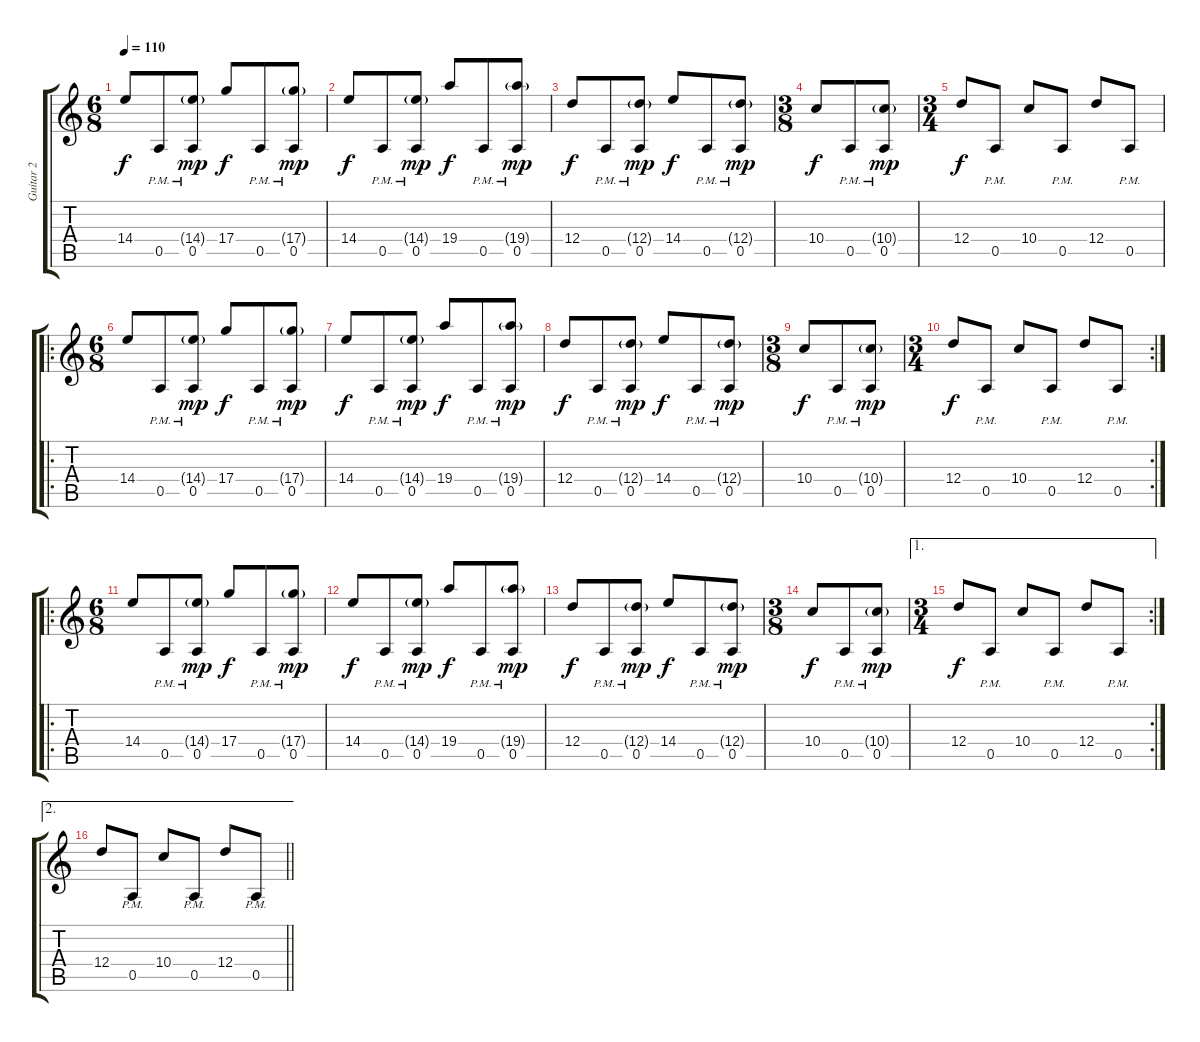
\track ("Guitar 2" "Guitar 2") {instrument distortionguitar}
\staff {score tabs}
\tuning (E4 B3 G3 D3 A2 D2) {hide}
\ts (6 8)
\tempo 110
\clef g2
\ks c
14.4.8{dy f} 0.5{pm}.8 (14.4{g} 0.5{pm}).8{dy mp} 17.4.8{dy f} 0.5{pm}.8 (17.4{g} 0.5{pm}).8{dy mp} |
14.4.8{dy f} 0.5{pm}.8 (14.4{g} 0.5{pm}).8{dy mp} 19.4.8{dy f} 0.5{pm}.8 (19.4{g} 0.5{pm}).8{dy mp} |
12.4.8{dy f} 0.5{pm}.8 (12.4{g} 0.5{pm}).8{dy mp} 14.4.8{dy f} 0.5{pm}.8 (12.4{g} 0.5{pm}).8{dy mp} |
\ts (3 8)
10.4.8{dy f} 0.5{pm}.8 (10.4{g} 0.5{pm}).8{dy mp} |
\ts (3 4)
12.4.8{dy f} 0.5{pm}.8 10.4.8 0.5{pm}.8 12.4.8 0.5{pm}.8 |
\ro
\ts (6 8)
14.4.8 0.5{pm}.8 (14.4{g} 0.5{pm}).8{dy mp} 17.4.8{dy f} 0.5{pm}.8 (17.4{g} 0.5{pm}).8{dy mp} |
14.4.8{dy f} 0.5{pm}.8 (14.4{g} 0.5{pm}).8{dy mp} 19.4.8{dy f} 0.5{pm}.8 (19.4{g} 0.5{pm}).8{dy mp} |
12.4.8{dy f} 0.5{pm}.8 (12.4{g} 0.5{pm}).8{dy mp} 14.4.8{dy f} 0.5{pm}.8 (12.4{g} 0.5{pm}).8{dy mp} |
\ts (3 8)
10.4.8{dy f} 0.5{pm}.8 (10.4{g} 0.5{pm}).8{dy mp} |
\rc 2
\ts (3 4)
12.4.8{dy f} 0.5{pm}.8 10.4.8 0.5{pm}.8 12.4.8 0.5{pm}.8 |
\ro
\ts (6 8)
14.4.8 0.5{pm}.8 (14.4{g} 0.5{pm}).8{dy mp} 17.4.8{dy f} 0.5{pm}.8 (17.4{g} 0.5{pm}).8{dy mp} |
14.4.8{dy f} 0.5{pm}.8 (14.4{g} 0.5{pm}).8{dy mp} 19.4.8{dy f} 0.5{pm}.8 (19.4{g} 0.5{pm}).8{dy mp} |
12.4.8{dy f} 0.5{pm}.8 (12.4{g} 0.5{pm}).8{dy mp} 14.4.8{dy f} 0.5{pm}.8 (12.4{g} 0.5{pm}).8{dy mp} |
\ts (3 8)
10.4.8{dy f} 0.5{pm}.8 (10.4{g} 0.5{pm}).8{dy mp} |
\ae 1
\rc 2
\ts (3 4)
12.4.8{dy f} 0.5{pm}.8 10.4.8 0.5{pm}.8 12.4.8 0.5{pm}.8 |
\ae 2
\barLineRight lightlight
12.4.8 0.5{pm}.8 10.4.8 0.5{pm}.8 12.4.8 0.5{pm}.8
